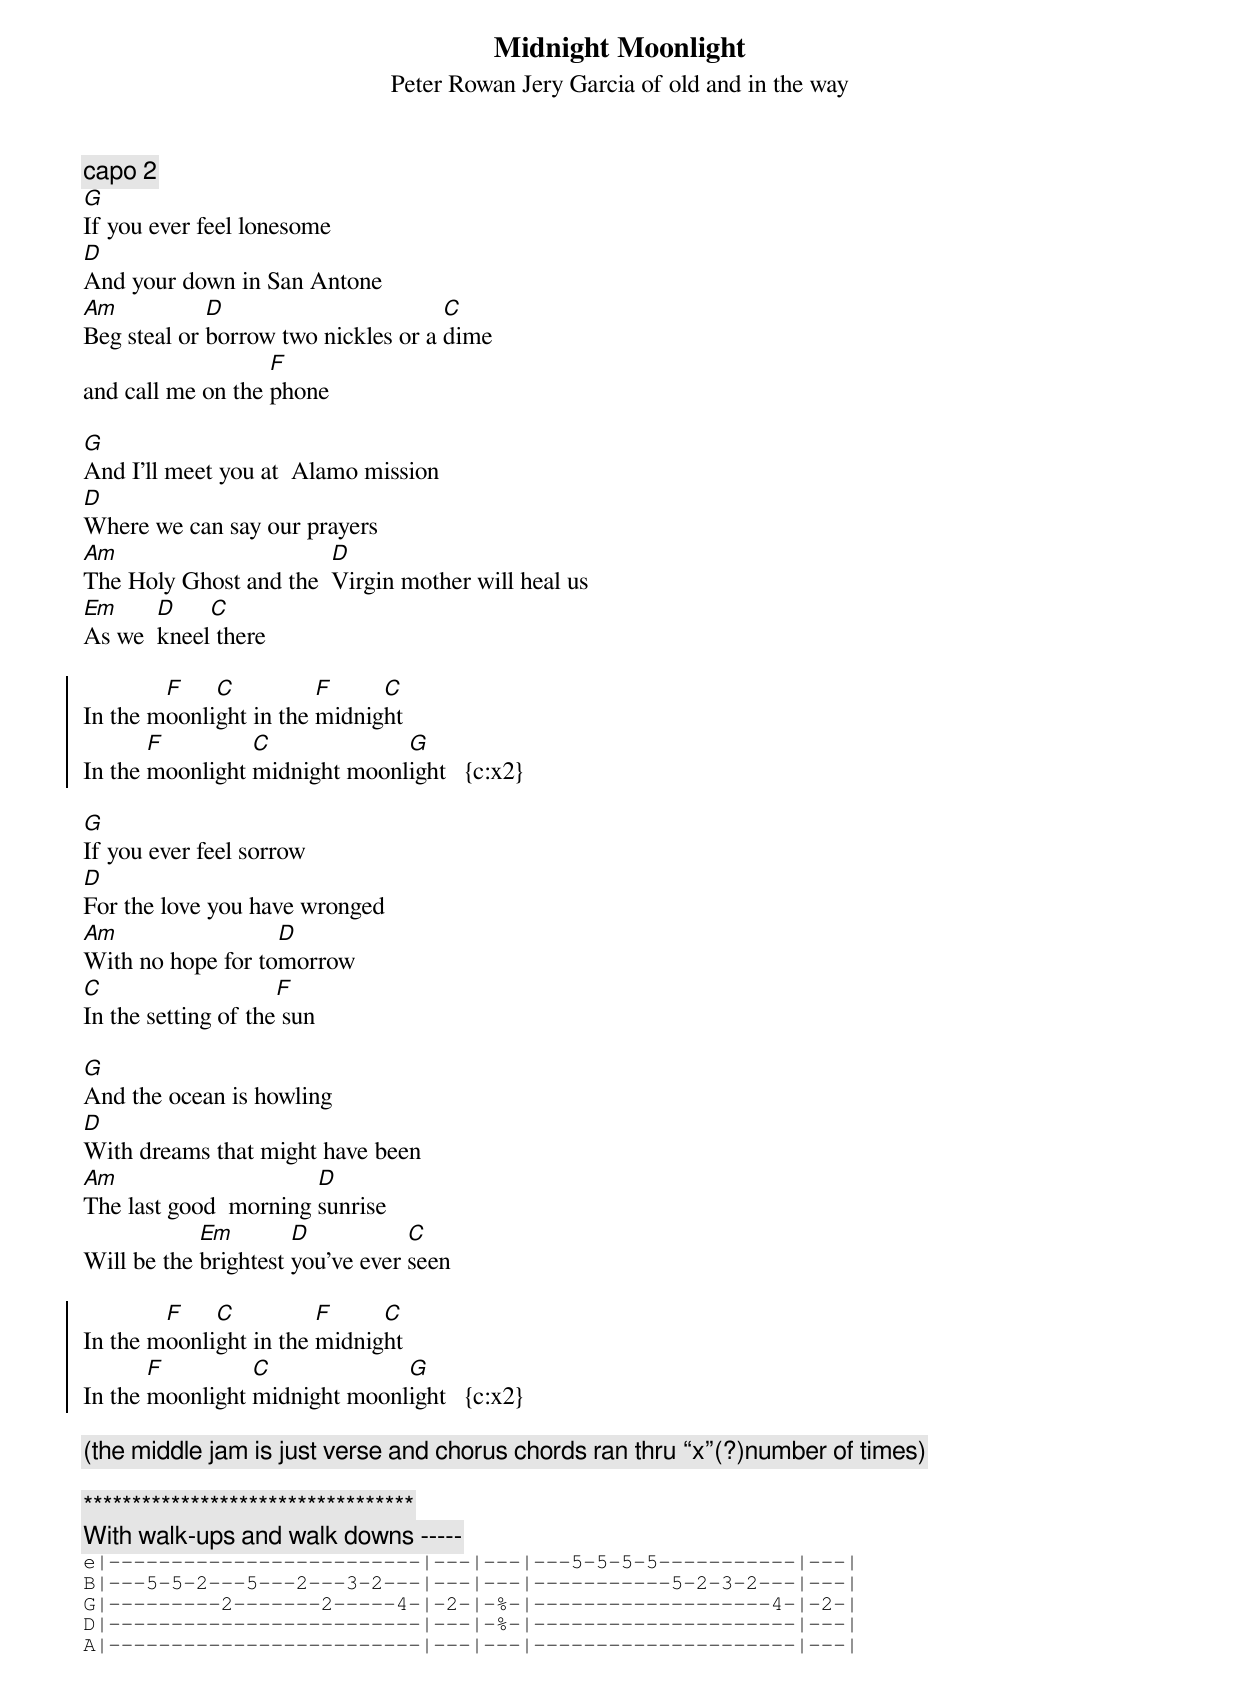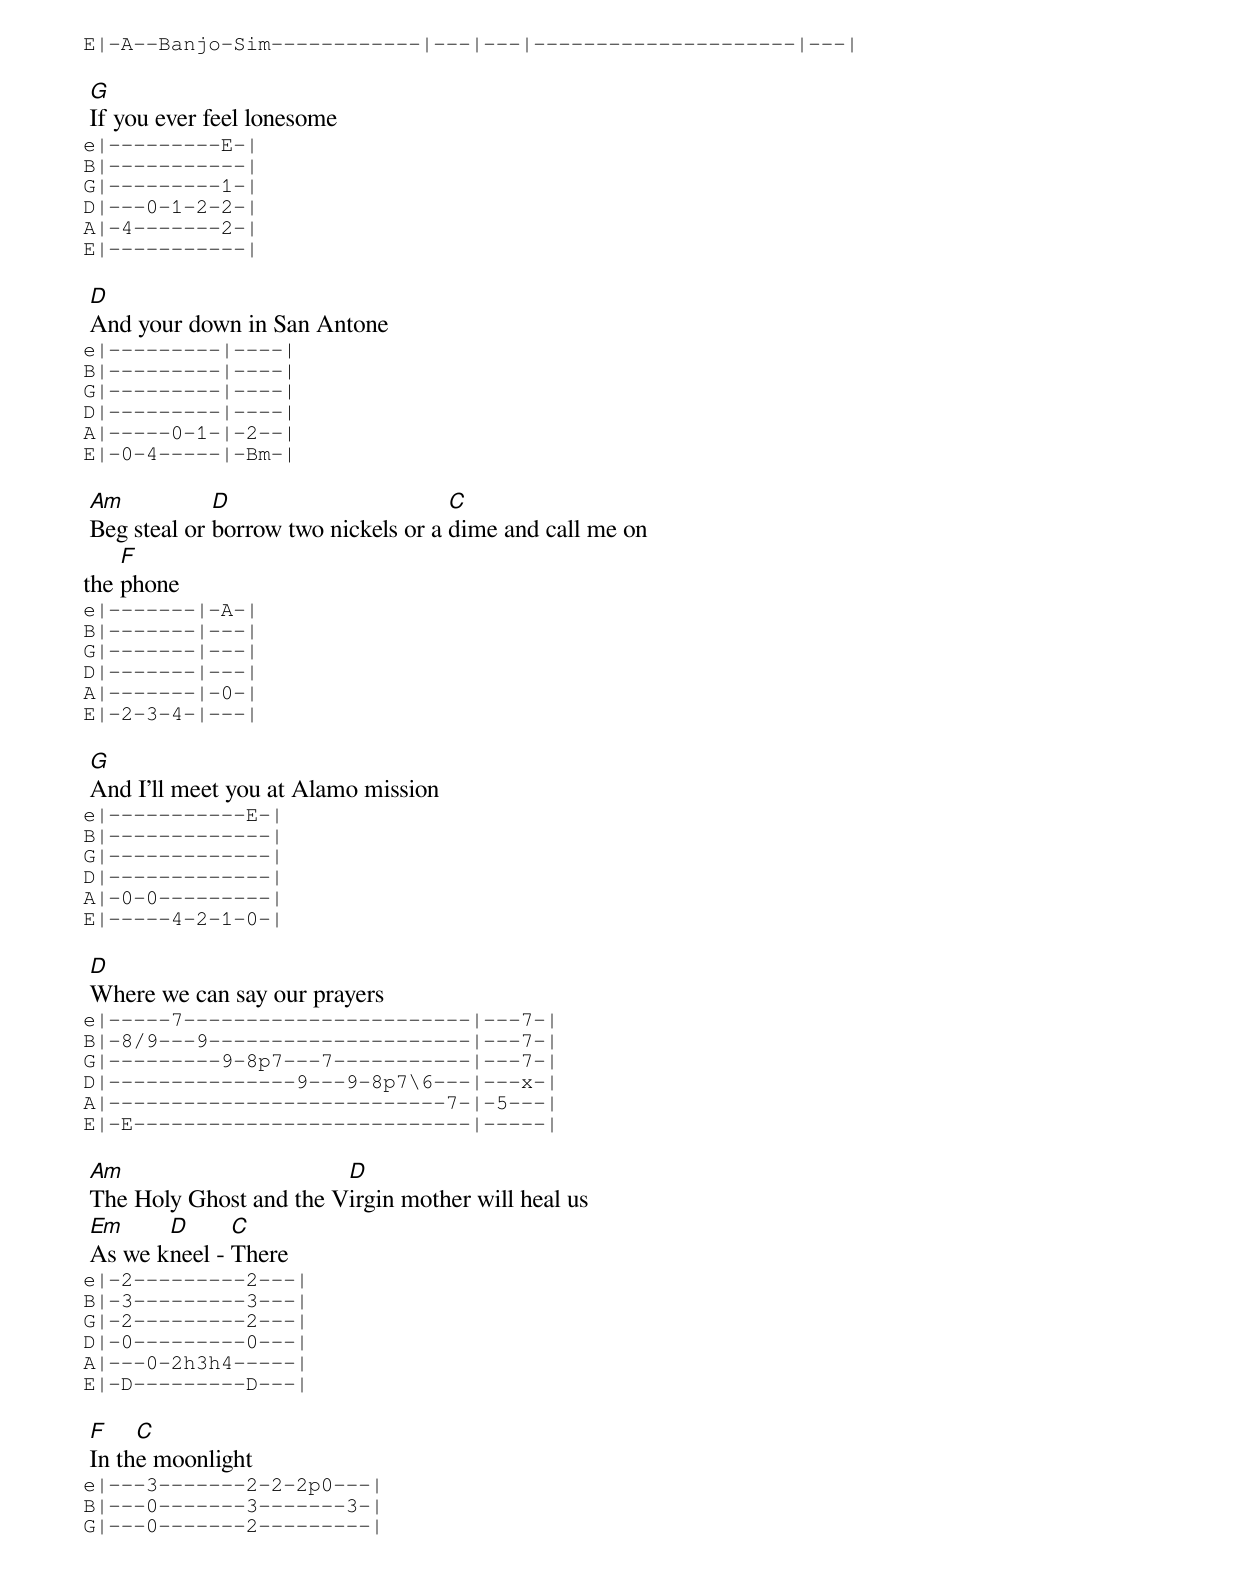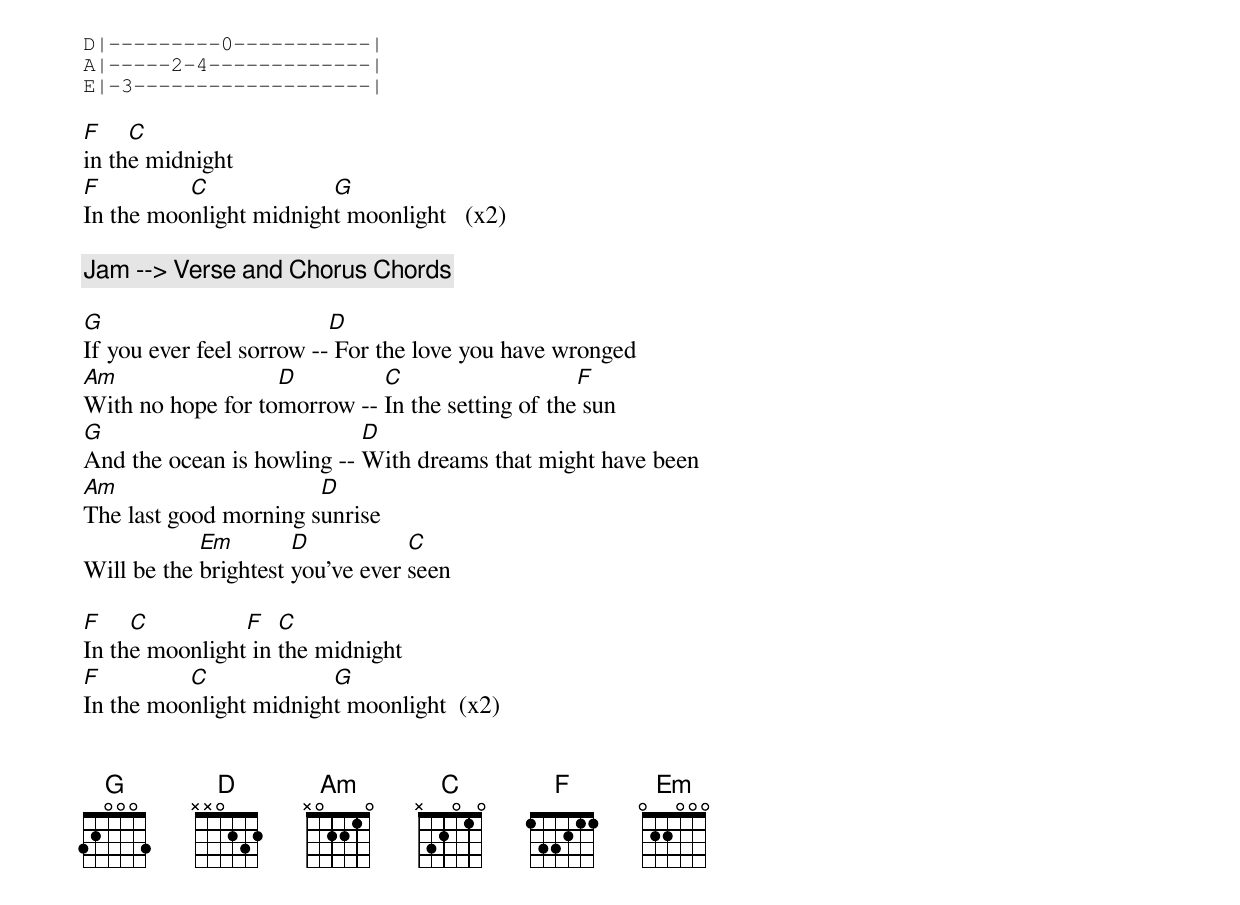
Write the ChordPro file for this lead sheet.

{title: Midnight Moonlight}
{subtitle: Peter Rowan Jery Garcia of old and in the way}
{c:capo 2}
[G]If you ever feel lonesome
[D]And your down in San Antone
[Am]Beg steal or [D]borrow two nickles or a [C]dime
and call me on the [F]phone

[G]And I'll meet you at  Alamo mission
[D]Where we can say our prayers
[Am]The Holy Ghost and the  [D]Virgin mother will heal us
[Em]As we  [D]kneel[C] there

{soc}
In the m[F]oonli[C]ght in the [F]midnig[C]ht
In the [F]moonlight [C]midnight moonl[G]ight   {c:x2}
{eoc}

[G]If you ever feel sorrow
[D]For the love you have wronged
[Am]With no hope for to[D]morrow
[C]In the setting of the[F] sun

[G]And the ocean is howling
[D]With dreams that might have been
[Am]The last good  morning [D]sunrise
Will be the [Em]brightest [D]you've ever [C]seen

{soc}
In the m[F]oonli[C]ght in the [F]midnig[C]ht
In the [F]moonlight [C]midnight moonl[G]ight   {c:x2}
{eoc}

{c:(the middle jam is just verse and chorus chords ran thru “x”(?)number of times)}

{c:**********************************}
{c:With walk-ups and walk downs -----}
{sot}
e|-------------------------|---|---|---5-5-5-5-----------|---|
B|---5-5-2---5---2---3-2---|---|---|-----------5-2-3-2---|---|
G|---------2-------2-----4-|-2-|-%-|-------------------4-|-2-|
D|-------------------------|---|-%-|---------------------|---|
A|-------------------------|---|---|---------------------|---|
E|-A--Banjo-Sim------------|---|---|---------------------|---|
{eot}

 [G]If you ever feel lonesome
{sot}
e|---------E-|
B|-----------|
G|---------1-|
D|---0-1-2-2-|
A|-4-------2-|
E|-----------|
{eot}

 [D]And your down in San Antone
{sot}
e|---------|----|
B|---------|----|
G|---------|----|
D|---------|----|
A|-----0-1-|-2--|
E|-0-4-----|-Bm-|
{eot}

 [Am]Beg steal or [D]borrow two nickels or a [C]dime and call me on
the [F]phone
{sot}
e|-------|-A-|
B|-------|---|
G|-------|---|
D|-------|---|
A|-------|-0-|
E|-2-3-4-|---|
{eot}

 [G]And I'll meet you at Alamo mission
{sot}
e|-----------E-|
B|-------------|
G|-------------|
D|-------------|
A|-0-0---------|
E|-----4-2-1-0-|
{eot}

 [D]Where we can say our prayers
{sot}
e|-----7-----------------------|---7-|
B|-8/9---9---------------------|---7-|
G|---------9-8p7---7-----------|---7-|
D|---------------9---9-8p7\6---|---x-|
A|---------------------------7-|-5---|
E|-E---------------------------|-----|
{eot}

 [Am]The Holy Ghost and the V[D]irgin mother will heal us
 [Em]As we k[D]neel - [C]There
{sot}
e|-2---------2---|
B|-3---------3---|
G|-2---------2---|
D|-0---------0---|
A|---0-2h3h4-----|
E|-D---------D---|
{eot}

 [F]In th[C]e moonlight
{sot}
e|---3-------2-2-2p0---|
B|---0-------3-------3-|
G|---0-------2---------|
D|---------0-----------|
A|-----2-4-------------|
E|-3-------------------|
{eot}

[F]in th[C]e midnight
[F]In the moo[C]nlight midnigh[G]t moonlight   (x2)

{c:Jam --> Verse and Chorus Chords}

[G]If you ever feel sorrow --[D] For the love you have wronged
[Am]With no hope for to[D]morrow -- [C]In the setting of the[F] sun
[G]And the ocean is howling -- [D]With dreams that might have been
[Am]The last good morning s[D]unrise
Will be the [Em]brightest [D]you've ever [C]seen

[F]In th[C]e moonlight[F] in [C]the midnight
[F]In the moo[C]nlight midnigh[G]t moonlight  (x2)

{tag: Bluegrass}
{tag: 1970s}

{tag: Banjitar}
